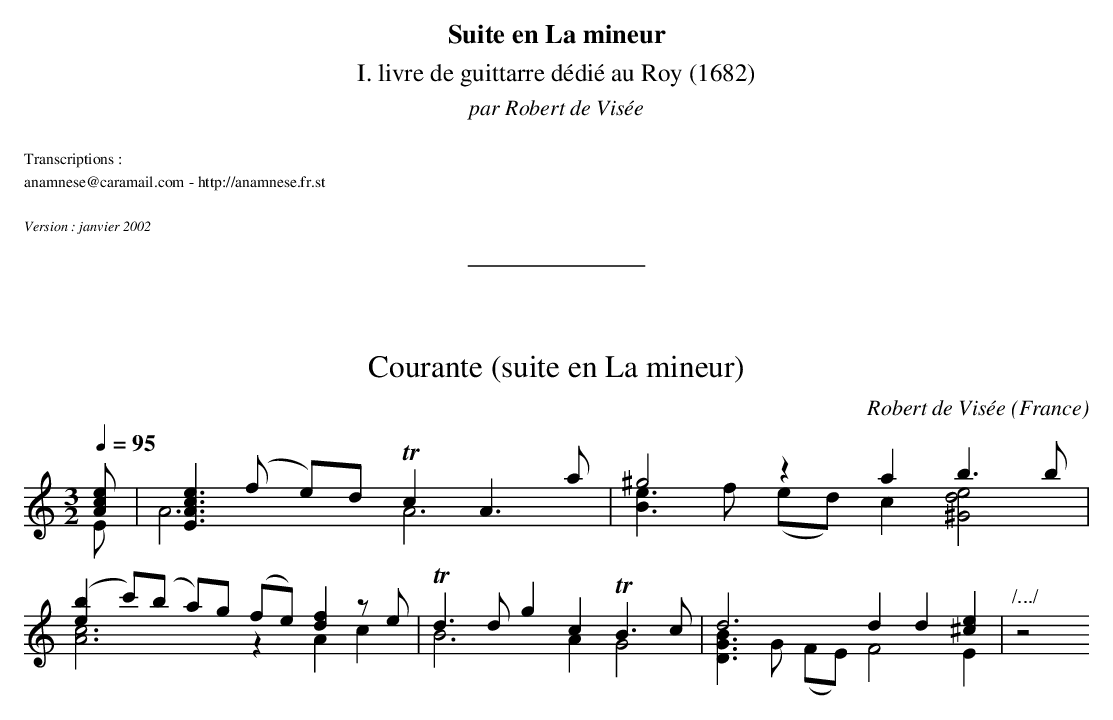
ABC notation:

X:1
T:Courante (suite en La mineur)
C:Robert de Visée
O:France
M:3/2
L:1/8
Q:1/4=95
K:C
%%staves (1 2)
V:1
[Ace] | [E3A3c3e3] (f e)d !trill!c2A3 a | ^g4 z2a2 b3 b |
([e2b2]c')(b a)g (fe) [d2f2] z e | !trill!d3d g2 c2 !trill!B3c | d6 d2d2 [^c2e2] | "/.../" z4
V:2
E | A6 A6 | [B3e3] f (ed) c2 [^G4d4e4] |
[A6c6] z2A2 c2 | B6 A2 G4 | [D3G3B3] G (FE) F4 E2 |
